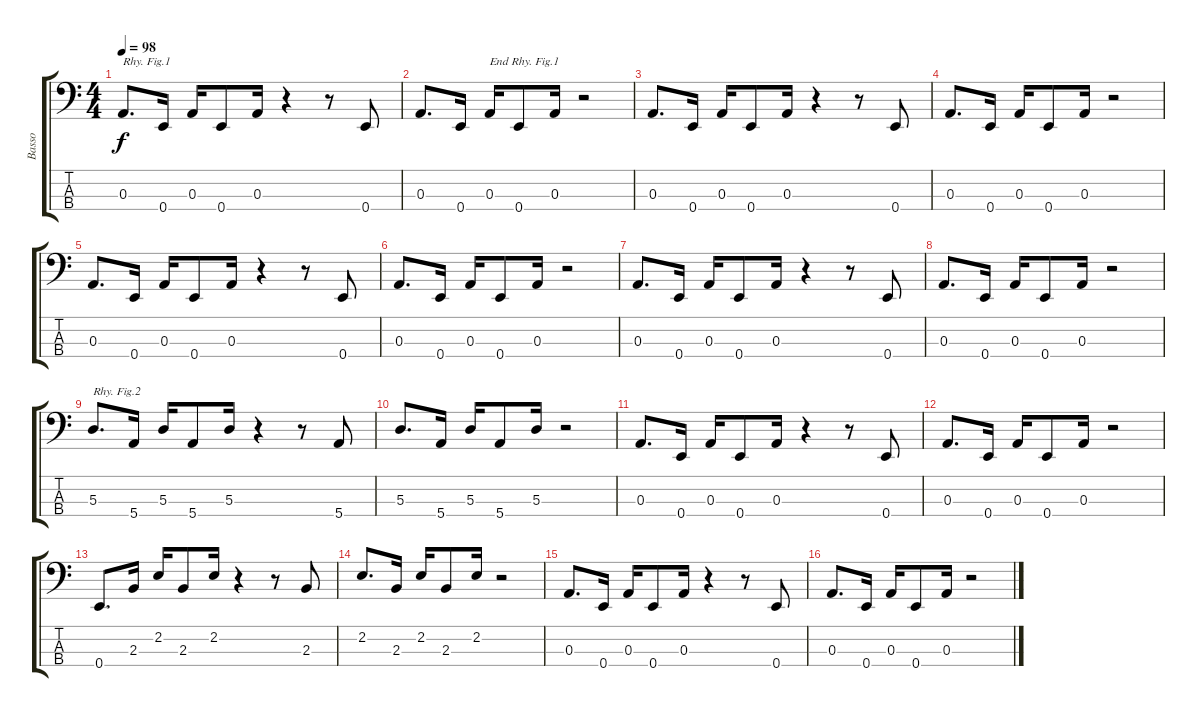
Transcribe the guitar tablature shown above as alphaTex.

\track ("Basso" "Basso") {instrument electricbassfinger}
\staff {score tabs}
\tuning (G2 D2 A1 E1) {hide}
\ts (4 4)
\tempo 98
\clef f4
\ks c
0.3.8{d txt "Rhy. Fig.1" dy f instrument electricbassfinger} 0.4.16 0.3.16 0.4.8 0.3.16 r.4 r.8 0.4.8 |
0.3.8{d} 0.4.16 0.3.16{txt "End Rhy. Fig.1"} 0.4.8 0.3.16 r.2 |
0.3.8{d} 0.4.16 0.3.16 0.4.8 0.3.16 r.4 r.8 0.4.8 |
0.3.8{d} 0.4.16 0.3.16 0.4.8 0.3.16 r.2 |
0.3.8{d} 0.4.16 0.3.16 0.4.8 0.3.16 r.4 r.8 0.4.8 |
0.3.8{d} 0.4.16 0.3.16 0.4.8 0.3.16 r.2 |
0.3.8{d} 0.4.16 0.3.16 0.4.8 0.3.16 r.4 r.8 0.4.8 |
0.3.8{d} 0.4.16 0.3.16 0.4.8 0.3.16 r.2 |
5.3.8{d txt "Rhy. Fig.2"} 5.4.16 5.3.16 5.4.8 5.3.16 r.4 r.8 5.4.8 |
5.3.8{d} 5.4.16 5.3.16 5.4.8 5.3.16 r.2 |
0.3.8{d} 0.4.16 0.3.16 0.4.8 0.3.16 r.4 r.8 0.4.8 |
0.3.8{d} 0.4.16 0.3.16 0.4.8 0.3.16 r.2 |
0.4.8{d} 2.3.16 2.2.16 2.3.8 2.2.16 r.4 r.8 2.3.8 |
2.2.8{d} 2.3.16 2.2.16 2.3.8 2.2.16 r.2 |
0.3.8{d} 0.4.16 0.3.16 0.4.8 0.3.16 r.4 r.8 0.4.8 |
0.3.8{d} 0.4.16 0.3.16 0.4.8 0.3.16 r.2
